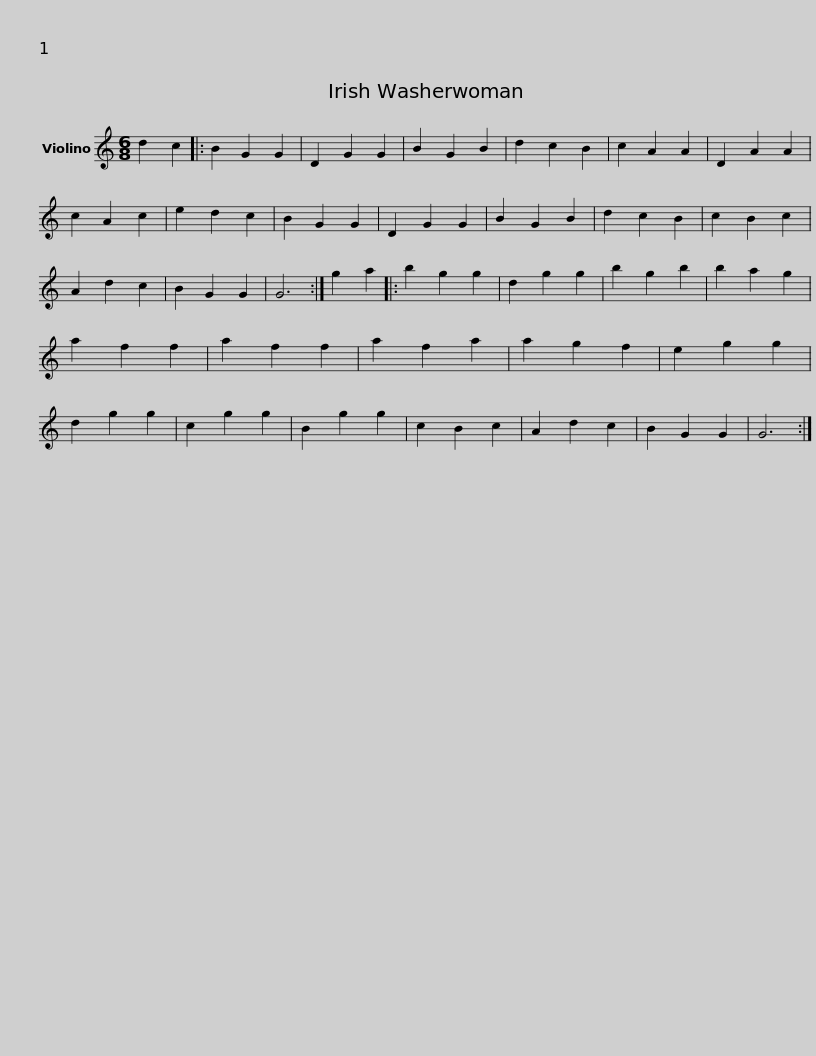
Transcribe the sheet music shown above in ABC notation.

X:1
L:1/8
M:6/8
I:linebreak $
K:C
V:1 treble
V:1
 d2 c2 |: B2 G2 G2 | D2 G2 G2 | B2 G2 B2 | d2 c2 B2 | %5
 c2 A2 A2 | D2 A2 A2 | c2 A2 c2 | e2 d2 c2 |$ B2 G2 G2 | %10
 D2 G2 G2 | B2 G2 B2 | d2 c2 B2 | c2 B2 c2 | A2 d2 c2 | %15
 B2 G2 G2 | G6 :|$ g2 a2 |: b2 g2 g2 | d2 g2 g2 | %20
 b2 g2 b2 | b2 a2 g2 | a2 f2 f2 | a2 f2 f2 | a2 f2 a2 | %25
 a2 g2 f2 |$ e2 g2 g2 | d2 g2 g2 | c2 g2 g2 | B2 g2 g2 | %30
 c2 B2 c2 | A2 d2 c2 | B2 G2 G2 | G6 :| %34
